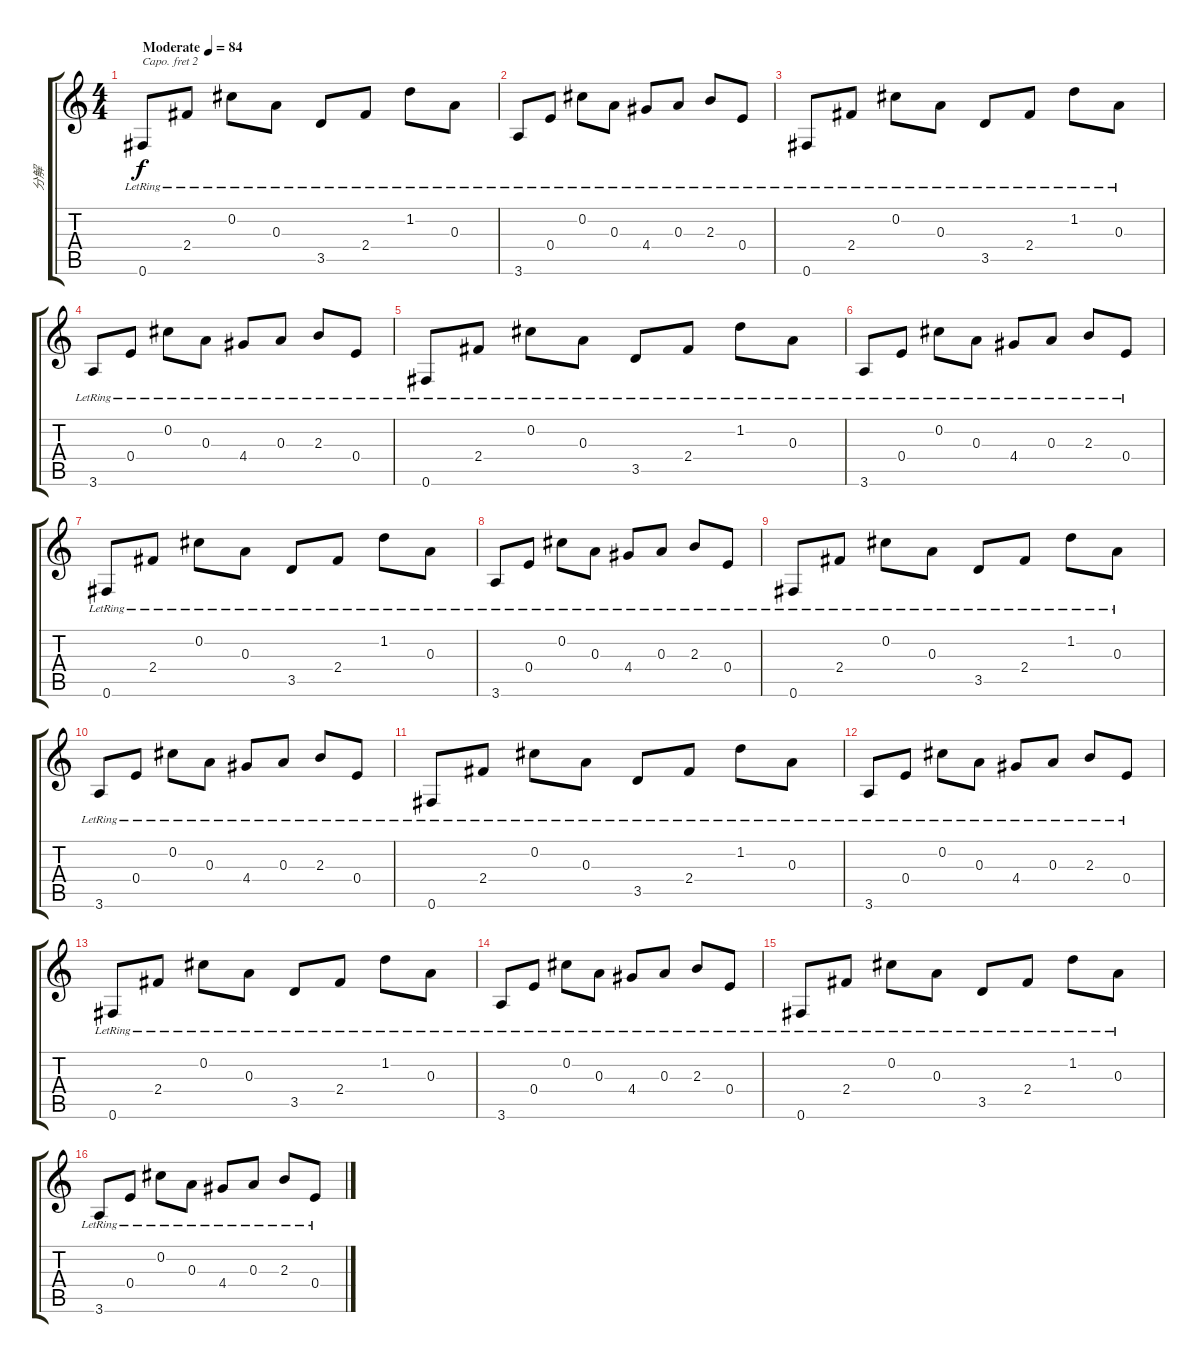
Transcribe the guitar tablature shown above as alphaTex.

\track ("分解" "分解") {instrument electricguitarjazz}
\staff {score tabs}
\capo 2
\tuning (E4 B3 G3 D3 A2 E2) {hide}
\ts (4 4)
\tempo (84 "Moderate")
\clef g2
\ks c
0.6{lr}.8{dy f instrument electricguitarjazz} 2.4{lr}.8 0.2{lr}.8 0.3{lr}.8 3.5{lr}.8 2.4{lr}.8 1.2{lr}.8 0.3{lr}.8 |
3.6{lr}.8 0.4{lr}.8 0.2{lr}.8 0.3{lr}.8 4.4{lr}.8 0.3{lr}.8 2.3{lr}.8 0.4{lr}.8 |
0.6{lr}.8 2.4{lr}.8 0.2{lr}.8 0.3{lr}.8 3.5{lr}.8 2.4{lr}.8 1.2{lr}.8 0.3{lr}.8 |
3.6{lr}.8 0.4{lr}.8 0.2{lr}.8 0.3{lr}.8 4.4{lr}.8 0.3{lr}.8 2.3{lr}.8 0.4{lr}.8 |
0.6{lr}.8 2.4{lr}.8 0.2{lr}.8 0.3{lr}.8 3.5{lr}.8 2.4{lr}.8 1.2{lr}.8 0.3{lr}.8 |
3.6{lr}.8 0.4{lr}.8 0.2{lr}.8 0.3{lr}.8 4.4{lr}.8 0.3{lr}.8 2.3{lr}.8 0.4{lr}.8 |
0.6{lr}.8 2.4{lr}.8 0.2{lr}.8 0.3{lr}.8 3.5{lr}.8 2.4{lr}.8 1.2{lr}.8 0.3{lr}.8 |
3.6{lr}.8 0.4{lr}.8 0.2{lr}.8 0.3{lr}.8 4.4{lr}.8 0.3{lr}.8 2.3{lr}.8 0.4{lr}.8 |
0.6{lr}.8 2.4{lr}.8 0.2{lr}.8 0.3{lr}.8 3.5{lr}.8 2.4{lr}.8 1.2{lr}.8 0.3{lr}.8 |
3.6{lr}.8 0.4{lr}.8 0.2{lr}.8 0.3{lr}.8 4.4{lr}.8 0.3{lr}.8 2.3{lr}.8 0.4{lr}.8 |
0.6{lr}.8 2.4{lr}.8 0.2{lr}.8 0.3{lr}.8 3.5{lr}.8 2.4{lr}.8 1.2{lr}.8 0.3{lr}.8 |
3.6{lr}.8 0.4{lr}.8 0.2{lr}.8 0.3{lr}.8 4.4{lr}.8 0.3{lr}.8 2.3{lr}.8 0.4{lr}.8 |
0.6{lr}.8 2.4{lr}.8 0.2{lr}.8 0.3{lr}.8 3.5{lr}.8 2.4{lr}.8 1.2{lr}.8 0.3{lr}.8 |
3.6{lr}.8 0.4{lr}.8 0.2{lr}.8 0.3{lr}.8 4.4{lr}.8 0.3{lr}.8 2.3{lr}.8 0.4{lr}.8 |
0.6{lr}.8 2.4{lr}.8 0.2{lr}.8 0.3{lr}.8 3.5{lr}.8 2.4{lr}.8 1.2{lr}.8 0.3{lr}.8 |
3.6{lr}.8 0.4{lr}.8 0.2{lr}.8 0.3{lr}.8 4.4{lr}.8 0.3{lr}.8 2.3{lr}.8 0.4{lr}.8
